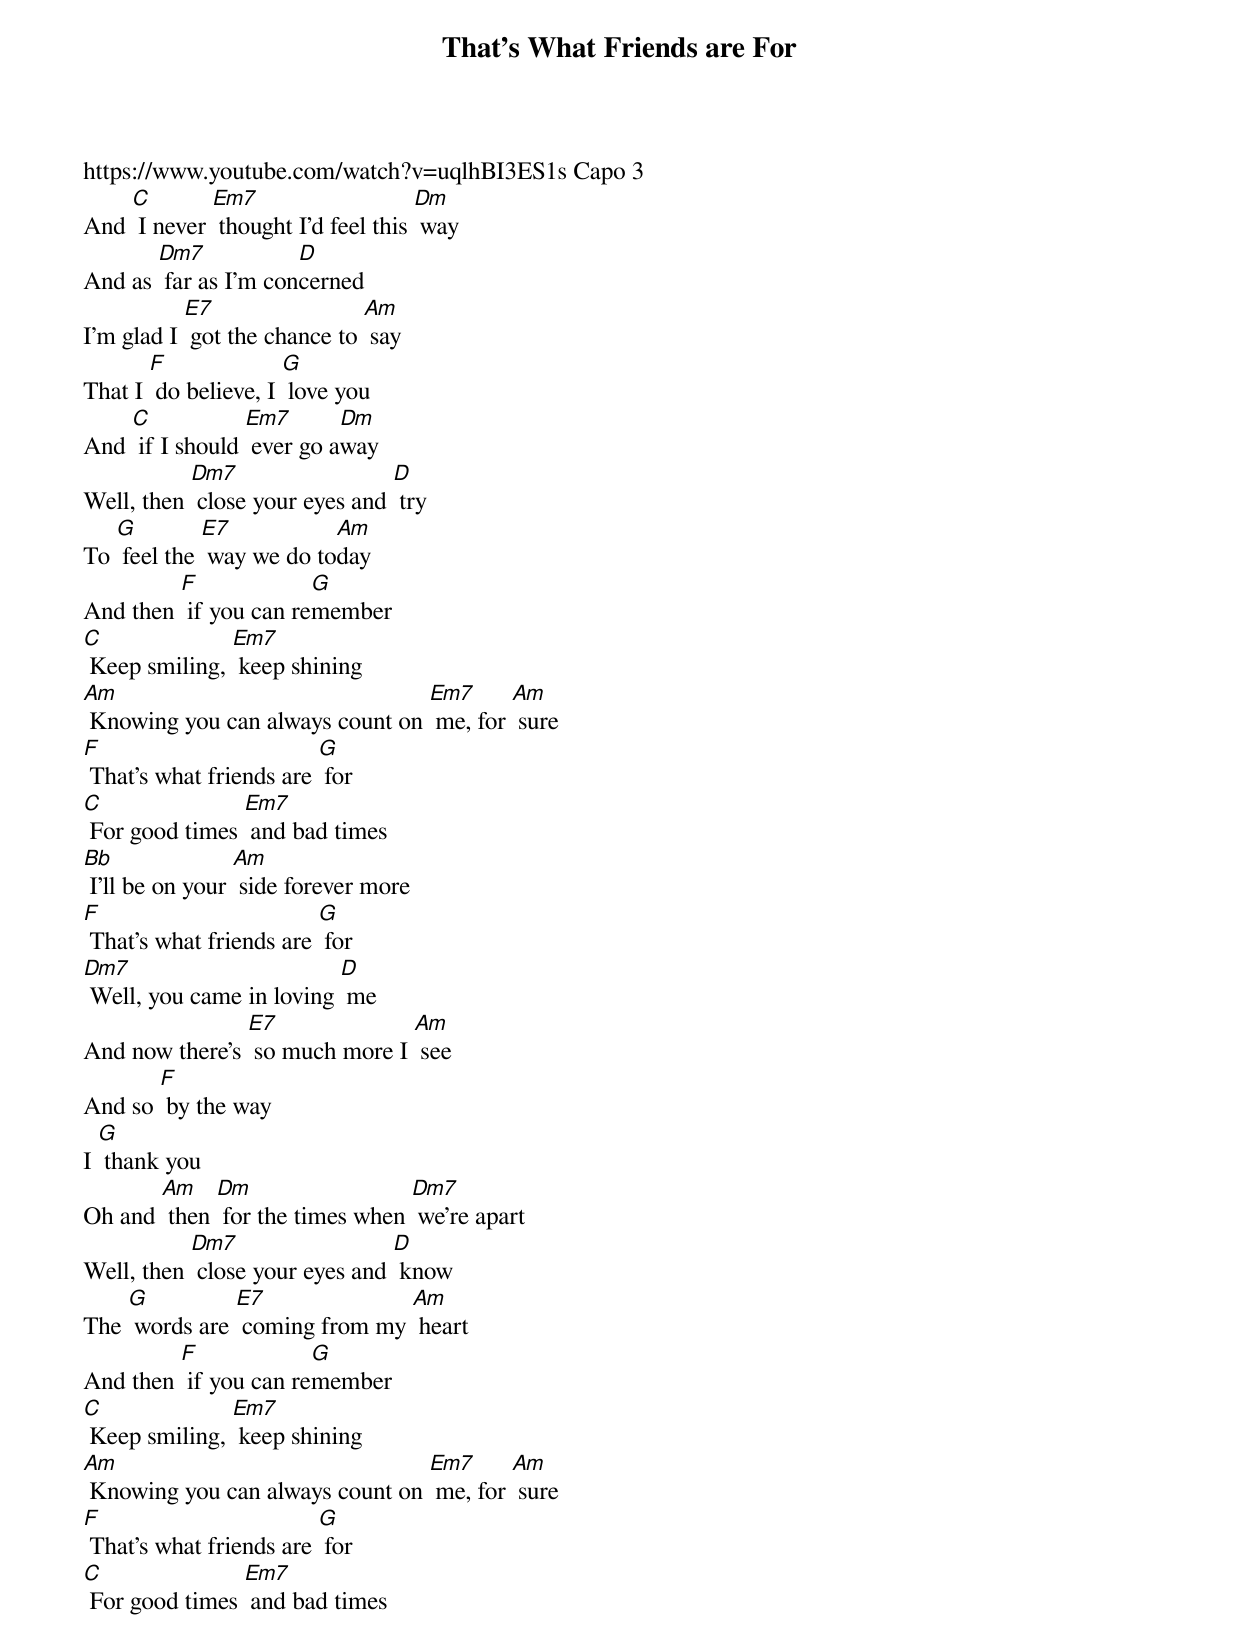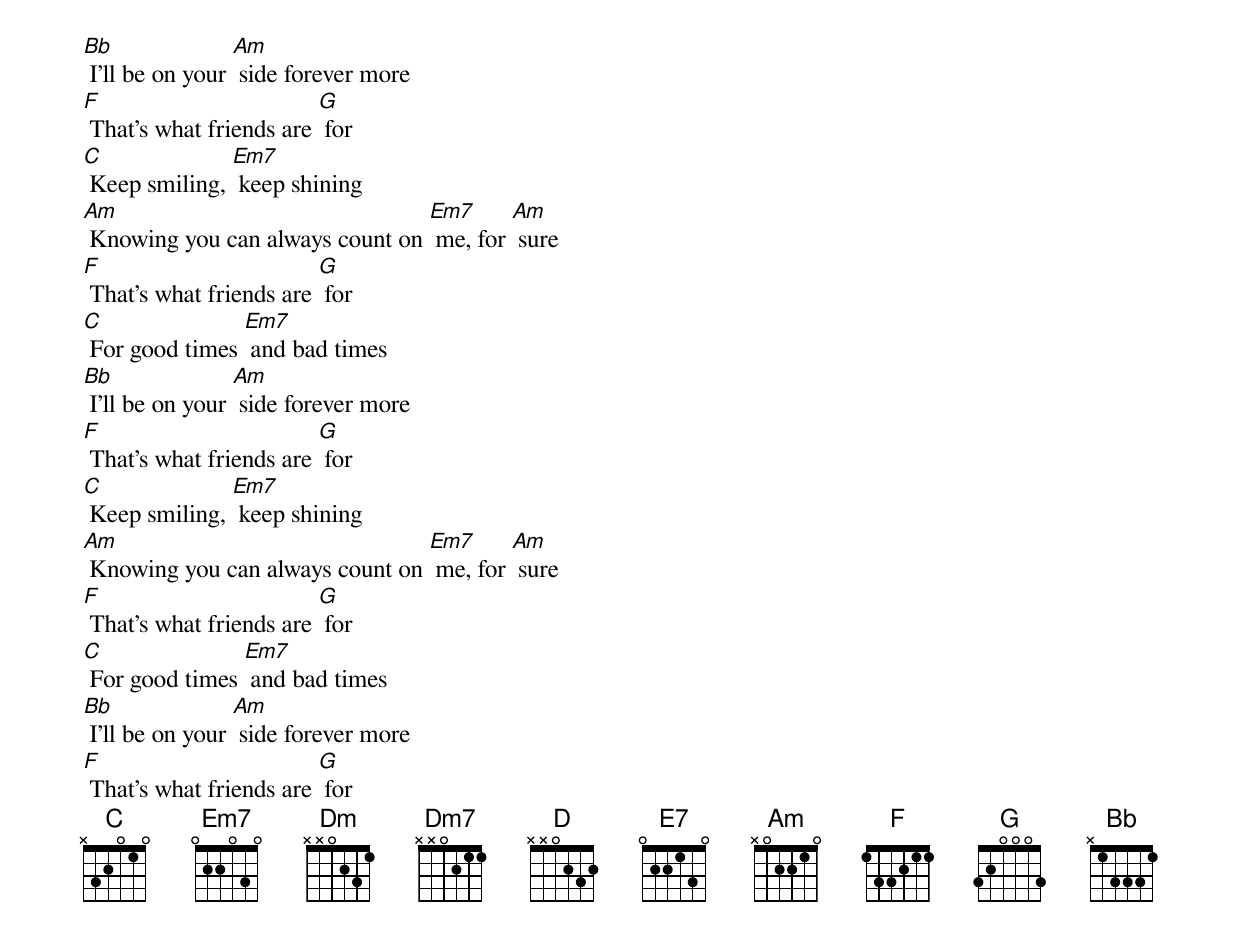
{t: That's What Friends are For }
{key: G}
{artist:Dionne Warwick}
https://www.youtube.com/watch?v=uqlhBI3ES1s Capo 3
{c: }
And [C] I never [Em7] thought I'd feel this [Dm] way
And as [Dm7] far as I'm con[D]cerned
I'm glad I [E7] got the chance to [Am] say
That I [F] do believe, I [G] love you
{c: }
And [C] if I should [Em7] ever go a[Dm]way
Well, then [Dm7] close your eyes and [D] try
To [G] feel the [E7] way we do to[Am]day
And then [F] if you can re[G]member
{c: }
[C] Keep smiling, [Em7] keep shining
[Am] Knowing you can always count on [Em7] me, for [Am] sure
[F] That's what friends are [G] for
[C] For good times [Em7] and bad times
[Bb] I'll be on your [Am] side forever more
[F] That's what friends are [G] for
{c: }
[Dm7] Well, you came in loving [D] me
And now there's [E7] so much more I [Am] see
And so [F] by the way
I [G] thank you
{c: }
Oh and [Am] then [Dm] for the times when [Dm7] we're apart
Well, then [Dm7] close your eyes and [D] know
The [G] words are [E7] coming from my [Am] heart
And then [F] if you can re[G]member
{c: }
[C] Keep smiling, [Em7] keep shining
[Am] Knowing you can always count on [Em7] me, for [Am] sure
[F] That's what friends are [G] for
[C] For good times [Em7] and bad times
[Bb] I'll be on your [Am] side forever more
[F] That's what friends are [G] for
{c: }
[C] Keep smiling, [Em7] keep shining
[Am] Knowing you can always count on [Em7] me, for [Am] sure
[F] That's what friends are [G] for
[C] For good times [Em7] and bad times
[Bb] I'll be on your [Am] side forever more
[F] That's what friends are [G] for
{c: }
[C] Keep smiling, [Em7] keep shining
[Am] Knowing you can always count on [Em7] me, for [Am] sure
[F] That's what friends are [G] for
[C] For good times [Em7] and bad times
[Bb] I'll be on your [Am] side forever more
[F] That's what friends are [G] for
